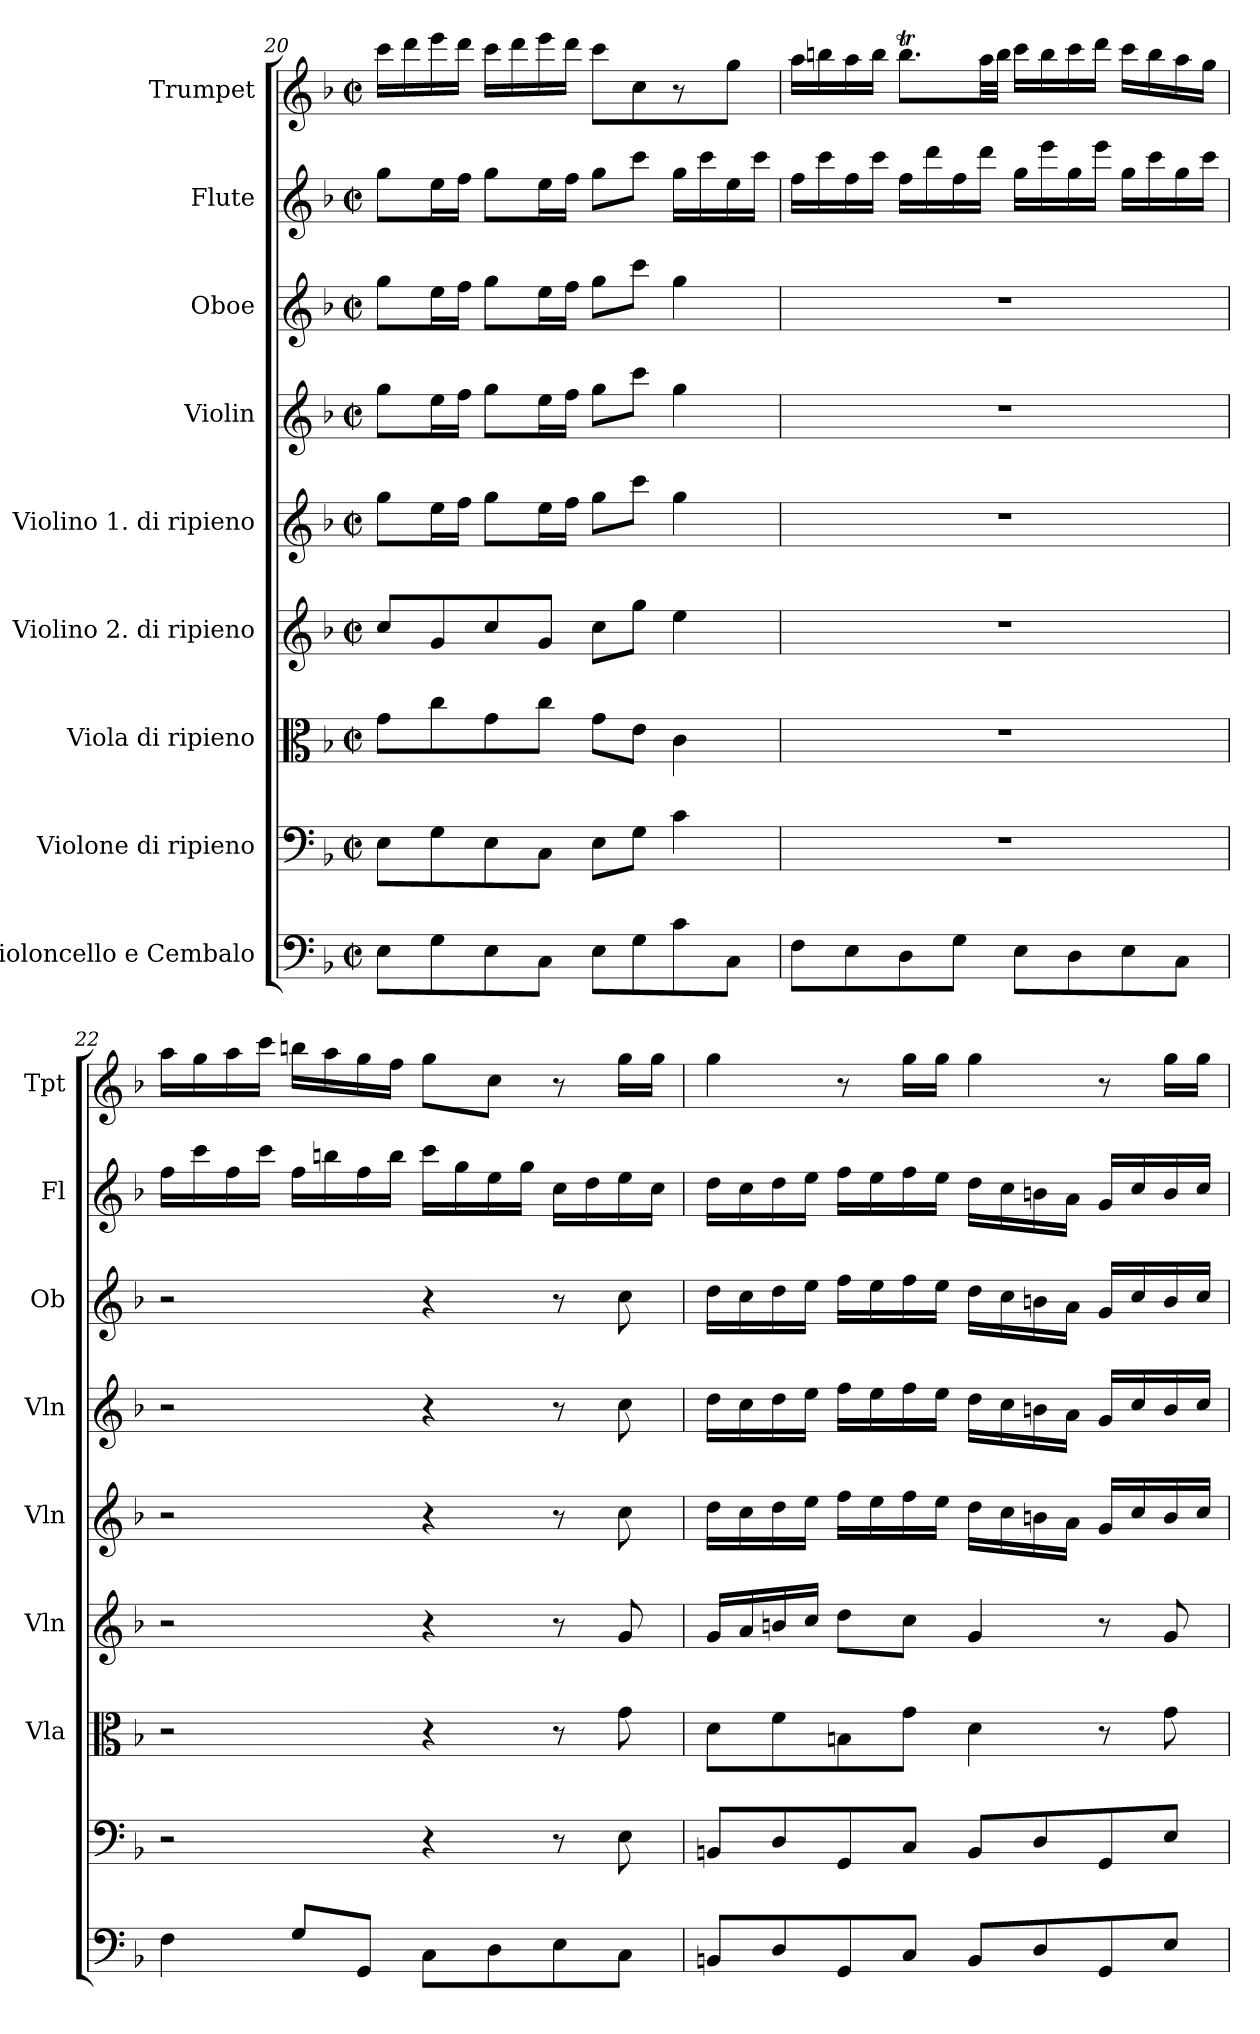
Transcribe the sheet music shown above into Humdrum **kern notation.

**kern	**kern	**kern	**kern	**kern	**kern	**kern	**kern	**kern
*part9	*part8	*part7	*part6	*part5	*part4	*part3	*part2	*part1
*staff9	*staff8	*staff7	*staff6	*staff5	*staff4	*staff3	*staff2	*staff1
*I"Violoncello e Cembalo	*I"Violone di ripieno	*I"Viola di ripieno	*I"Violino 2. di ripieno	*I"Violino 1. di ripieno	*I"Violin	*I"Oboe	*I"Flute	*I"Trumpet
*	*	*I'Vla	*I'Vln	*I'Vln	*I'Vln	*I'Ob	*I'Fl	*I'Tpt
*clefF4	*clefF4	*clefC3	*clefG2	*clefG2	*clefG2	*clefG2	*clefG2	*clefG2
*k[b-]	*k[b-]	*k[b-]	*k[b-]	*k[b-]	*k[b-]	*k[b-]	*k[b-]	*k[b-]
*F:	*F:	*F:	*F:	*F:	*F:	*F:	*F:	*F:
*M2/2	*M2/2	*M2/2	*M2/2	*M2/2	*M2/2	*M2/2	*M2/2	*M2/2
*met(c|)	*met(c|)	*met(c|)	*met(c|)	*met(c|)	*met(c|)	*met(c|)	*met(c|)	*met(c|)
=20	=20	=20	=20	=20	=20	=20	=20	=20
8EL	8EL	8gL	8ccL	8ggL	8ggL	8ggL	8ggL	16cccLL
.	.	.	.	.	.	.	.	16ddd
8G	8G	8cc	8g	16eeL	16eeL	16eeL	16eeL	16eee
.	.	.	.	16ffJJ	16ffJJ	16ffJJ	16ffJJ	16dddJJ
8E	8E	8g	8cc	8ggL	8ggL	8ggL	8ggL	16cccLL
.	.	.	.	.	.	.	.	16ddd
8CJ	8CJ	8ccJ	8gJ	16eeL	16eeL	16eeL	16eeL	16eee
.	.	.	.	16ffJJ	16ffJJ	16ffJJ	16ffJJ	16dddJJ
8EL	8EL	8gL	8ccL	8ggL	8ggL	8ggL	8ggL	8cccL
8G	8GJ	8eJ	8ggJ	8cccJ	8cccJ	8cccJ	8cccJ	8cc
8c	4c	4c	4ee	4gg	4gg	4gg	16ggLL	8r
.	.	.	.	.	.	.	16ccc	.
8CJ	.	.	.	.	.	.	16ee	8ggJ
.	.	.	.	.	.	.	16cccJJ	.
=21	=21	=21	=21	=21	=21	=21	=21	=21
8FL	1r	1r	1r	1r	1r	1r	16ffLL	16aaLL
.	.	.	.	.	.	.	16ccc	16bbn
8E	.	.	.	.	.	.	16ff	16aa
.	.	.	.	.	.	.	16cccJJ	16bbJJ
8D	.	.	.	.	.	.	16ffLL	8.bbtL
.	.	.	.	.	.	.	16ddd	.
8GJ	.	.	.	.	.	.	16ff	.
.	.	.	.	.	.	.	16dddJJ	32aaLL
.	.	.	.	.	.	.	.	32bbJJJ
8EL	.	.	.	.	.	.	16ggLL	16cccLL
.	.	.	.	.	.	.	16eee	16bb
8D	.	.	.	.	.	.	16gg	16ccc
.	.	.	.	.	.	.	16eeeJJ	16dddJJ
8E	.	.	.	.	.	.	16ggLL	16cccLL
.	.	.	.	.	.	.	16ccc	16bb
8CJ	.	.	.	.	.	.	16gg	16aa
.	.	.	.	.	.	.	16cccJJ	16ggJJ
=22	=22	=22	=22	=22	=22	=22	=22	=22
4F	2r	2r	2r	2r	2r	2r	16ffLL	16aaLL
.	.	.	.	.	.	.	16ccc	16gg
.	.	.	.	.	.	.	16ff	16aa
.	.	.	.	.	.	.	16cccJJ	16cccJJ
8GL	.	.	.	.	.	.	16ffLL	16bbnLL
.	.	.	.	.	.	.	16bbn	16aa
8GGJ	.	.	.	.	.	.	16ff	16gg
.	.	.	.	.	.	.	16bbJJ	16ffJJ
8CL	4r	4r	4r	4r	4r	4r	16cccLL	8ggL
.	.	.	.	.	.	.	16gg	.
8D	.	.	.	.	.	.	16ee	8ccJ
.	.	.	.	.	.	.	16ggJJ	.
8E	8r	8r	8r	8r	8r	8r	16ccLL	8r
.	.	.	.	.	.	.	16dd	.
8CJ	8E	8g	8g	8cc	8cc	8cc	16ee	16ggLL
.	.	.	.	.	.	.	16ccJJ	16ggJJ
=23	=23	=23	=23	=23	=23	=23	=23	=23
8BBnL	8BBnL	8dL	16gLL	16ddLL	16ddLL	16ddLL	16ddLL	4gg
.	.	.	16a	16cc	16cc	16cc	16cc	.
8D	8D	8f	16bn	16dd	16dd	16dd	16dd	.
.	.	.	16ccJJ	16eeJJ	16eeJJ	16eeJJ	16eeJJ	.
8GG	8GG	8Bn	8ddL	16ffLL	16ffLL	16ffLL	16ffLL	8r
.	.	.	.	16ee	16ee	16ee	16ee	.
8CJ	8CJ	8gJ	8ccJ	16ff	16ff	16ff	16ff	16ggLL
.	.	.	.	16eeJJ	16eeJJ	16eeJJ	16eeJJ	16ggJJ
8BBL	8BBL	4d	4g	16ddLL	16ddLL	16ddLL	16ddLL	4gg
.	.	.	.	16cc	16cc	16cc	16cc	.
8D	8D	.	.	16bn	16bn	16bn	16bn	.
.	.	.	.	16aJJ	16aJJ	16aJJ	16aJJ	.
8GG	8GG	8r	8r	16gLL	16gLL	16gLL	16gLL	8r
.	.	.	.	16cc	16cc	16cc	16cc	.
8EJ	8EJ	8g	8g	16b	16b	16b	16b	16ggLL
.	.	.	.	16ccJJ	16ccJJ	16ccJJ	16ccJJ	16ggJJ
=	=	=	=	=	=	=	=	=
*-	*-	*-	*-	*-	*-	*-	*-	*-
